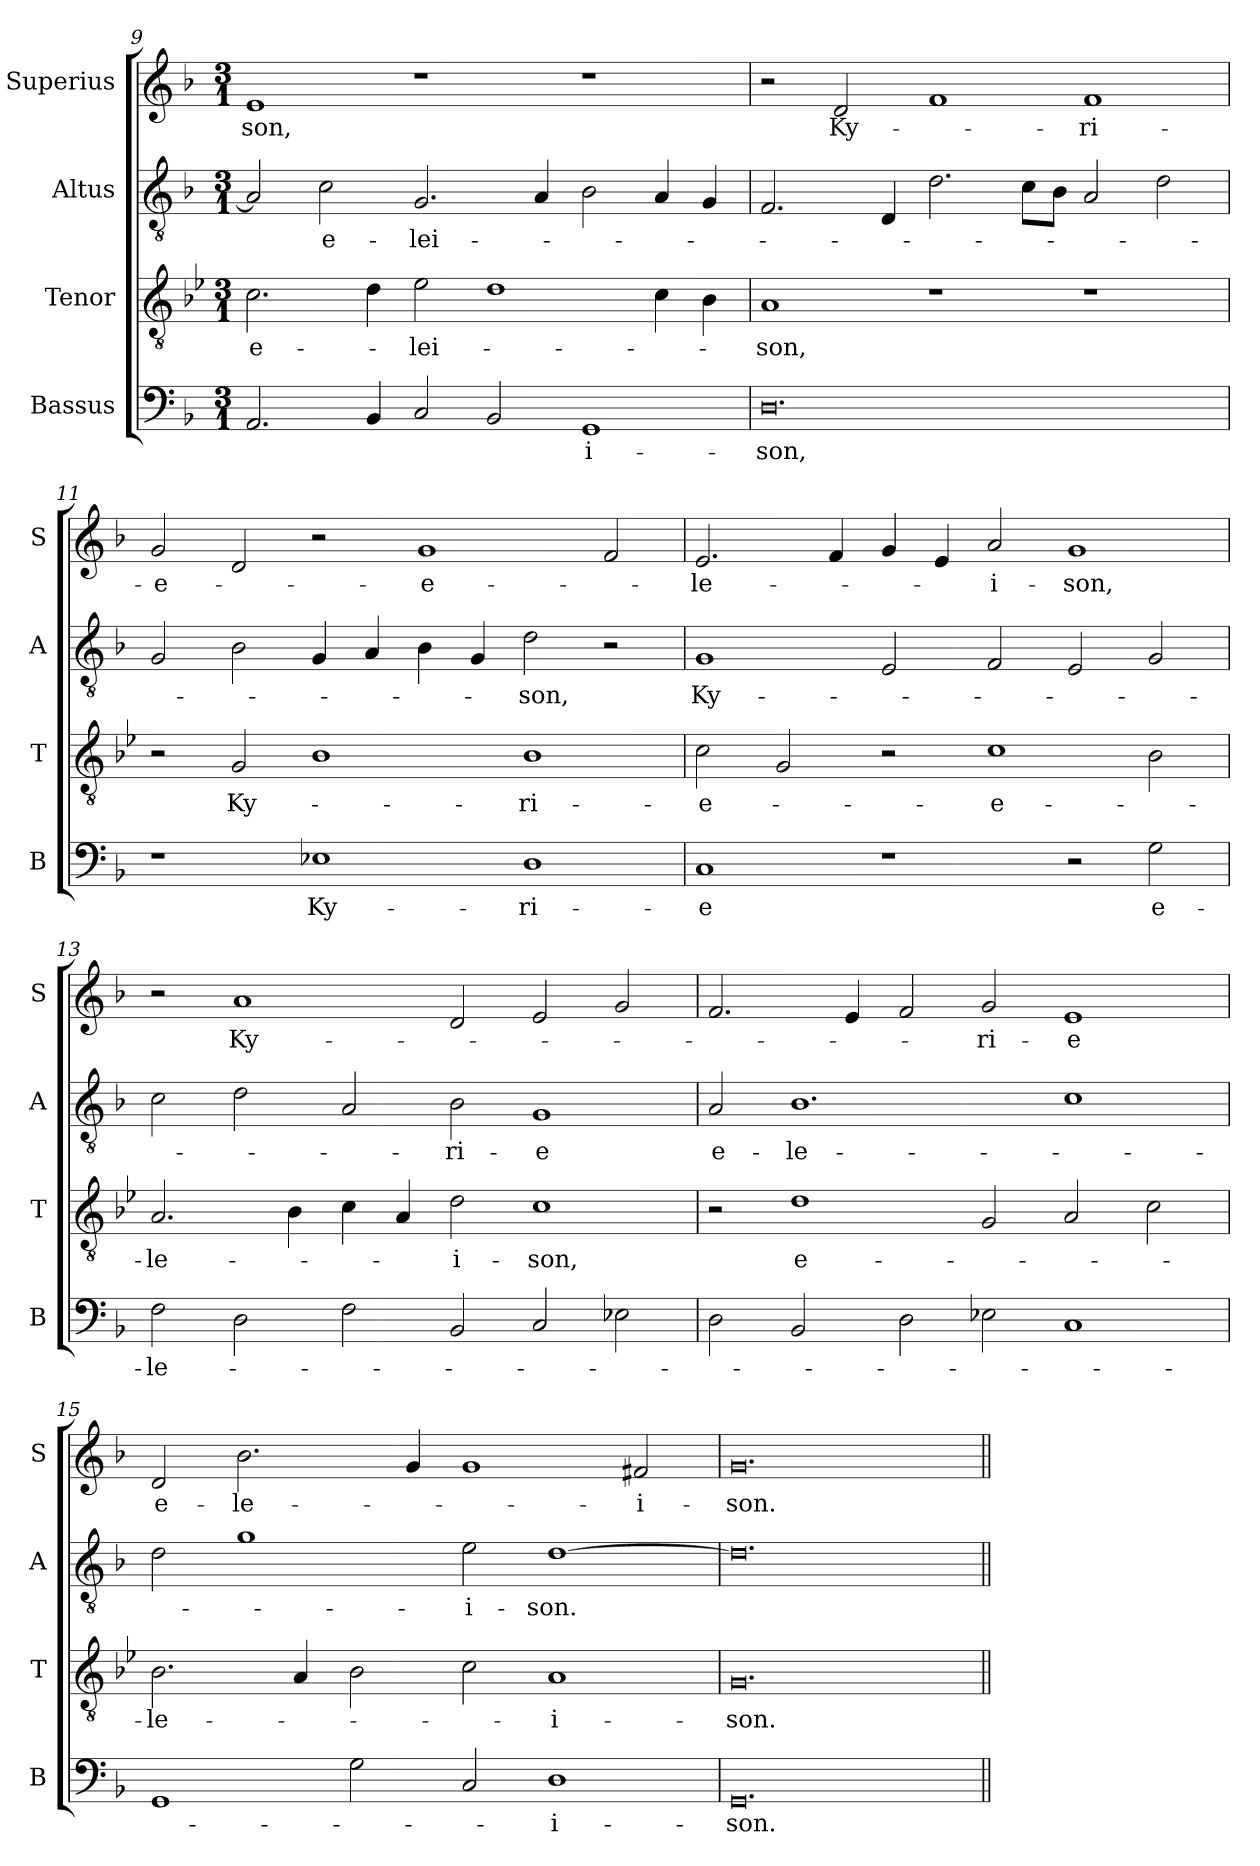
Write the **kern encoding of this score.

**kern	**text	**kern	**text	**kern	**text	**kern	**text
*part4	*part4	*part3	*part3	*part2	*part2	*part1	*part1
*staff4	*staff4	*staff3	*staff3	*staff2	*staff2	*staff1	*staff1
*I"Bassus	*	*I"Tenor	*	*I"Altus	*	*I"Superius	*
*I'B	*	*I'T	*	*I'A	*	*I'S	*
*clefF4	*	*clefGv2	*	*clefGv2	*	*clefG2	*
*k[b-]	*	*k[b-e-]	*	*k[b-]	*	*k[b-]	*
*M3/1	*	*M3/1	*	*M3/1	*	*M3/1	*
=9	=9	=9	=9	=9	=9	=9	=9
2.AA/	.	2.c\	e-	2A/]	.	1e	-son,
.	.	.	.	2c\	e-	.	.
4BB-/	.	4d\	.	.	.	.	.
2C/	.	2e-\	-lei-	2.G/	-lei-	1r	.
2BB-/	.	1d	.	.	.	.	.
.	.	.	.	4A/	.	.	.
1GG	-i-	.	.	2B-\	.	1r	.
.	.	4c\	.	4A/	.	.	.
.	.	4B-\	.	4G/	.	.	.
=10	=10	=10	=10	=10	=10	=10	=10
0.D	-son,	1A	-son,	2.F/	.	2r	.
.	.	.	.	.	.	2d/	Ky-
.	.	.	.	4D/	.	.	.
.	.	1r	.	2.d\	.	1f	.
.	.	.	.	8c\L	.	.	.
.	.	.	.	8B-\J	.	.	.
.	.	1r	.	2A/	.	1f	-ri-
.	.	.	.	2d\	.	.	.
=11	=11	=11	=11	=11	=11	=11	=11
1r	.	2r	.	2G/	.	2g/	-e-
.	.	2G/	Ky-	2B-\	.	2d/	.
1E-X	Ky-	1B-	.	4G/	.	2r	.
.	.	.	.	4A/	.	.	.
.	.	.	.	4B-\	.	1g	-e-
.	.	.	.	4G/	.	.	.
1D	-ri-	1B-	-ri-	2d\	-son,	.	.
.	.	.	.	2r	.	2f/	.
=12	=12	=12	=12	=12	=12	=12	=12
1C	-e	2c\	-e-	1G	Ky-	2.e/	-le-
.	.	2G/	.	.	.	.	.
.	.	.	.	.	.	4f/	.
1r	.	2r	.	2E/	.	4g/	.
.	.	.	.	.	.	4e/	.
.	.	1c	-e-	2F/	.	2a/	-i-
2r	.	.	.	2E/	.	1g	-son,
2G\	e-	2B-\	.	2G/	.	.	.
=13	=13	=13	=13	=13	=13	=13	=13
2F\	-le-	2.A/	-le-	2c\	.	2r	.
2D\	.	.	.	2d\	.	1a	Ky-
.	.	4B-\	.	.	.	.	.
2F\	.	4c\	.	2A/	.	.	.
.	.	4A/	.	.	.	.	.
2BB-/	.	2d\	-i-	2B-\	-ri-	2d/	.
2C/	.	1c	-son,	1G	-e	2e/	.
2E-X\	.	.	.	.	.	2g/	.
=14	=14	=14	=14	=14	=14	=14	=14
2D\	.	2r	.	2A/	e-	2.f/	.
2BB-/	.	1d	e-	1.B-	-le-	.	.
.	.	.	.	.	.	4e/	.
2D\	.	.	.	.	.	2f/	.
2E-X\	.	2G/	.	.	.	2g/	-ri-
1C	.	2A/	.	1c	.	1e	-e
.	.	2c\	.	.	.	.	.
=15	=15	=15	=15	=15	=15	=15	=15
1GG	.	2.B-\	-le-	2d\	.	2d/	e-
.	.	.	.	1g	.	2.b-\	-le-
.	.	4A/	.	.	.	.	.
2G\	.	2B-\	.	.	.	.	.
.	.	.	.	.	.	4g/	.
2C/	.	2c\	.	2e\	-i-	1g	.
1D	-i-	1A	-i-	[1d	-son.	.	.
.	.	.	.	.	.	2f#X/	-i-
=16	=16	=16	=16	=16	=16	=16	=16
0.GG	-son.	0.G	-son.	0.d]	.	0.g	-son.
=||	=||	=||	=||	=||	=||	=||	=||
*-	*-	*-	*-	*-	*-	*-	*-
